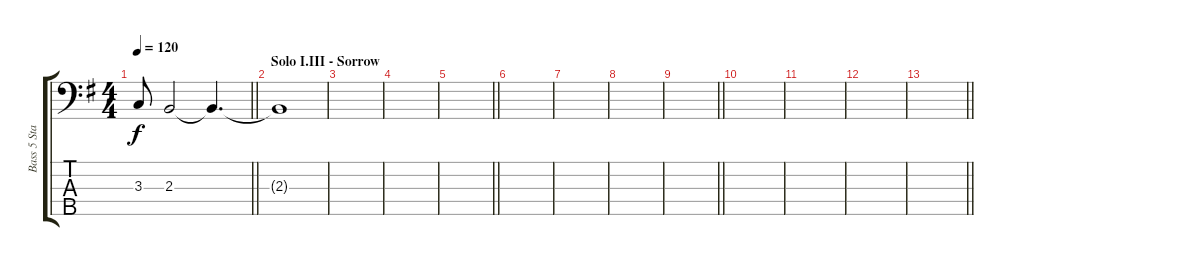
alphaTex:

\track ("Bass 5 Standard" "Bass 5 Sta") {instrument electricbassfinger}
\staff {score tabs}
\tuning (G2 D2 A1 E1 B0) {hide}
\ts (4 4)
\tempo 120
\clef f4
\barLineRight lightlight
\ks eminor
3.3{t}.8{dy f} 2.3.2 2.3{t}.4{d} |
\section ("" "Solo I.III - Sorrow")
2.3{t}.1 |
|
|
\barLineRight lightlight
|
|
|
|
\barLineRight lightlight
|
|
|
|
\barLineRight lightlight
